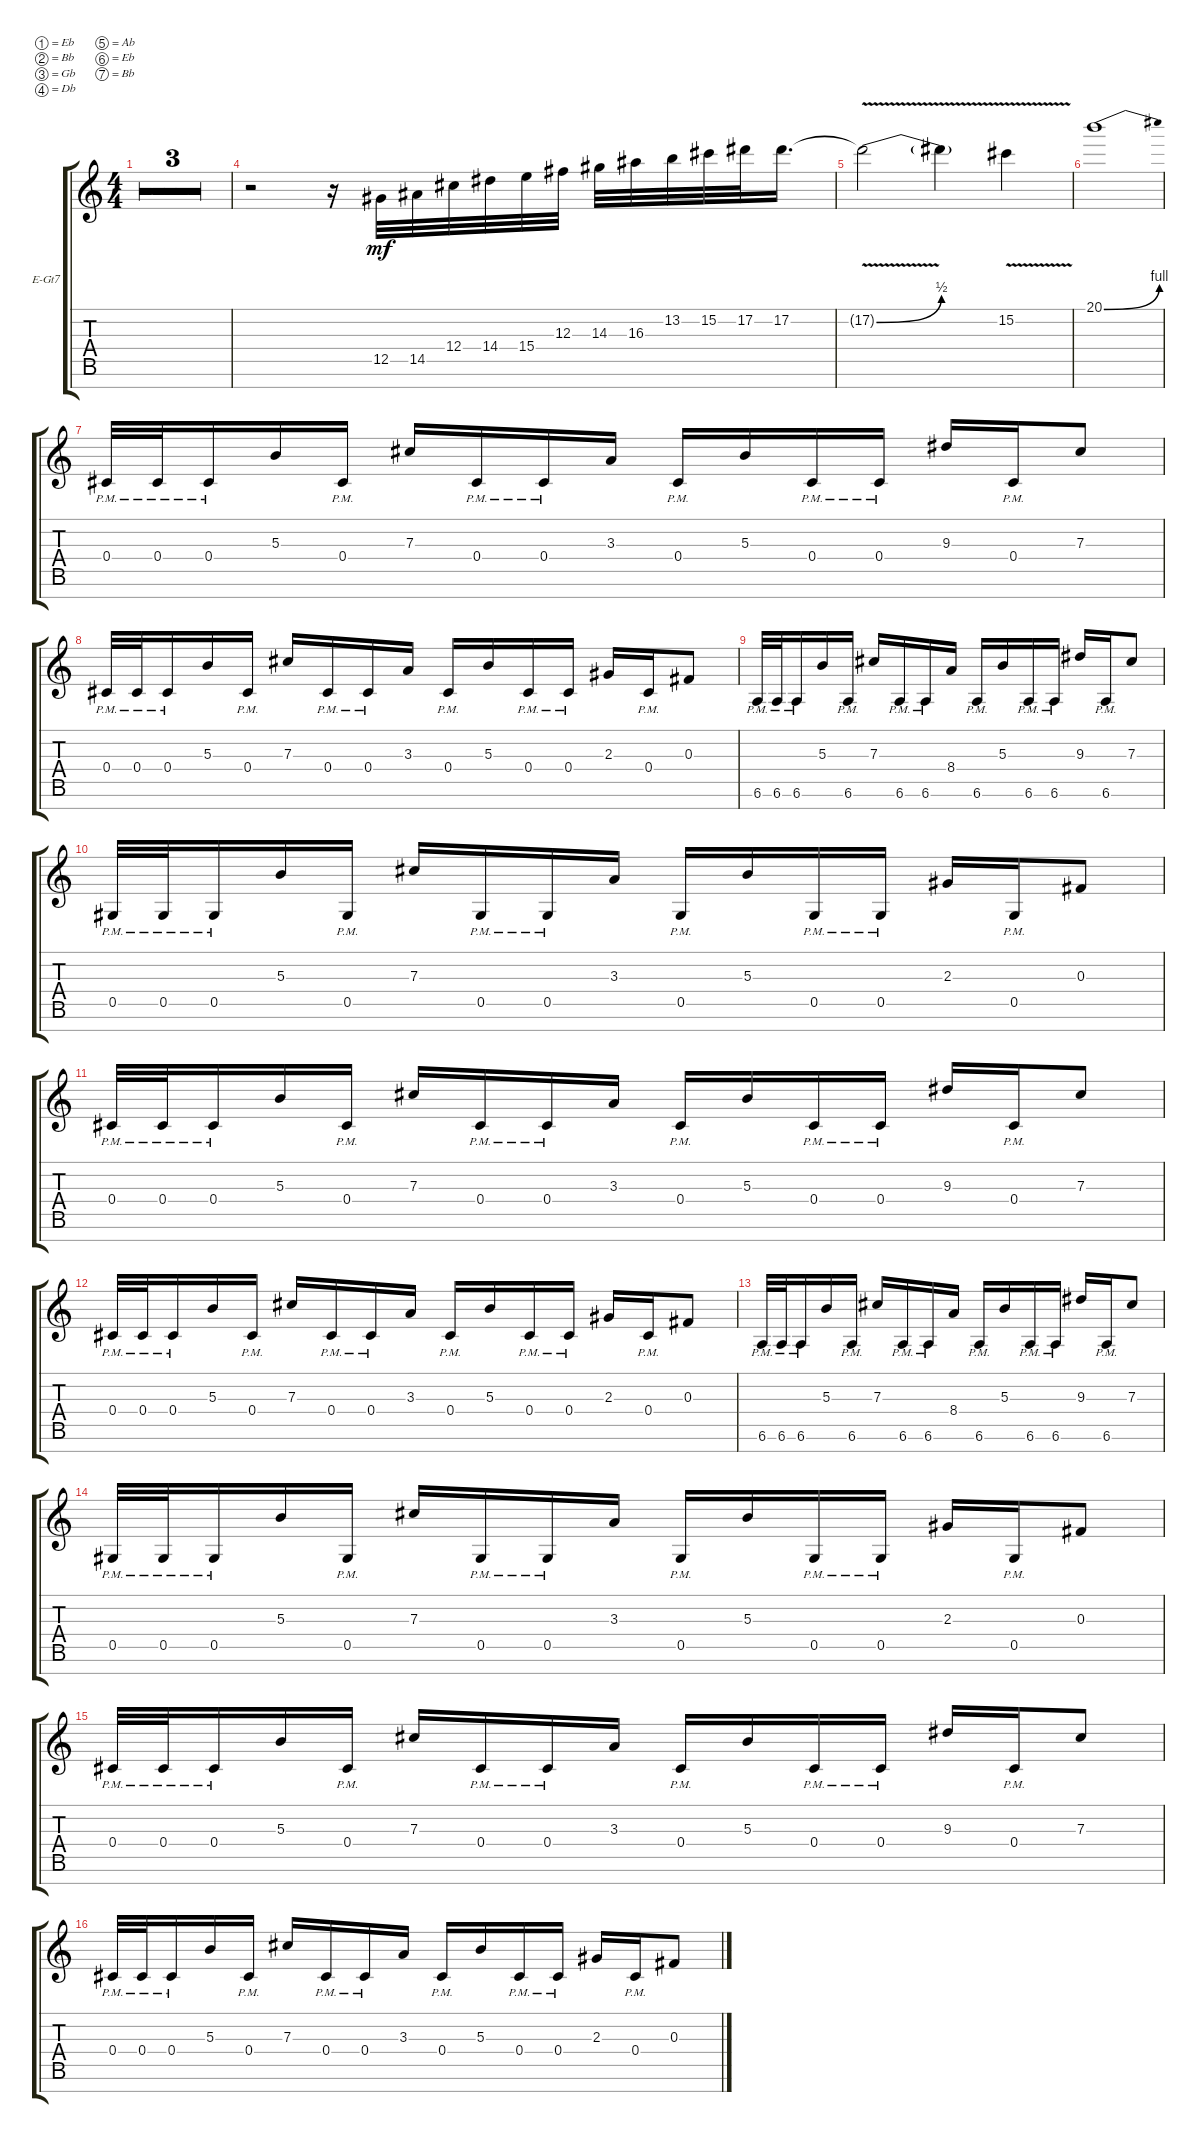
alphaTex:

\defaultSystemsLayout 4
\bracketExtendMode groupsimilarinstruments
\firstSystemTrackNameOrientation horizontal
\otherSystemsTrackNameOrientation horizontal
\track ("Electric Guitar" "E-Gt7") {multiBarRest instrument overdrivenguitar}
\staff {score tabs}
\tuning (Eb4 Bb3 Gb3 Db3 Ab2 Eb2 Bb1)
\ts (4 4)
\tempo 81
\clef g2
\ks c
r.1{dy mf} |
r.1 |
|
r.2 r.16 12.5.32 14.5.32 12.4.32 14.4.32 15.4.32 12.3.32 14.3.32 16.3.32 13.2.32 15.2.32 17.2.32 17.2.16{d} |
17.2{be (bend 0 0 14.399999999999999 2) v t}.2 17.2{be (hold 0 0 60 0) v t}.4 15.2{v}.4 |
20.1{be (bend 0 0 15 4)}.1 |
0.4{pm}.32 0.4{pm}.32 0.4{pm}.16 5.3.16 0.4{pm}.16 7.3.16 0.4{pm}.16 0.4{pm}.16 3.3.16 0.4{pm}.16 5.3.16 0.4{pm}.16 0.4{pm}.16 9.3.16 0.4{pm}.16 7.3.8 |
0.4{pm}.32 0.4{pm}.32 0.4{pm}.16 5.3.16 0.4{pm}.16 7.3.16 0.4{pm}.16 0.4{pm}.16 3.3.16 0.4{pm}.16 5.3.16 0.4{pm}.16 0.4{pm}.16 2.3.16 0.4{pm}.16 0.3.8 |
6.6{pm}.32 6.6{pm}.32 6.6{pm}.16 5.3.16 6.6{pm}.16 7.3.16 6.6{pm}.16 6.6{pm}.16 8.4.16 6.6{pm}.16 5.3.16 6.6{pm}.16 6.6{pm}.16 9.3.16 6.6{pm}.16 7.3.8 |
0.5{pm}.32 0.5{pm}.32 0.5{pm}.16 5.3.16 0.5{pm}.16 7.3.16 0.5{pm}.16 0.5{pm}.16 3.3.16 0.5{pm}.16 5.3.16 0.5{pm}.16 0.5{pm}.16 2.3.16 0.5{pm}.16 0.3.8 |
0.4{pm}.32 0.4{pm}.32 0.4{pm}.16 5.3.16 0.4{pm}.16 7.3.16 0.4{pm}.16 0.4{pm}.16 3.3.16 0.4{pm}.16 5.3.16 0.4{pm}.16 0.4{pm}.16 9.3.16 0.4{pm}.16 7.3.8 |
0.4{pm}.32 0.4{pm}.32 0.4{pm}.16 5.3.16 0.4{pm}.16 7.3.16 0.4{pm}.16 0.4{pm}.16 3.3.16 0.4{pm}.16 5.3.16 0.4{pm}.16 0.4{pm}.16 2.3.16 0.4{pm}.16 0.3.8 |
6.6{pm}.32 6.6{pm}.32 6.6{pm}.16 5.3.16 6.6{pm}.16 7.3.16 6.6{pm}.16 6.6{pm}.16 8.4.16 6.6{pm}.16 5.3.16 6.6{pm}.16 6.6{pm}.16 9.3.16 6.6{pm}.16 7.3.8 |
0.5{pm}.32 0.5{pm}.32 0.5{pm}.16 5.3.16 0.5{pm}.16 7.3.16 0.5{pm}.16 0.5{pm}.16 3.3.16 0.5{pm}.16 5.3.16 0.5{pm}.16 0.5{pm}.16 2.3.16 0.5{pm}.16 0.3.8 |
0.4{pm}.32 0.4{pm}.32 0.4{pm}.16 5.3.16 0.4{pm}.16 7.3.16 0.4{pm}.16 0.4{pm}.16 3.3.16 0.4{pm}.16 5.3.16 0.4{pm}.16 0.4{pm}.16 9.3.16 0.4{pm}.16 7.3.8 |
0.4{pm}.32 0.4{pm}.32 0.4{pm}.16 5.3.16 0.4{pm}.16 7.3.16 0.4{pm}.16 0.4{pm}.16 3.3.16 0.4{pm}.16 5.3.16 0.4{pm}.16 0.4{pm}.16 2.3.16 0.4{pm}.16 0.3.8
